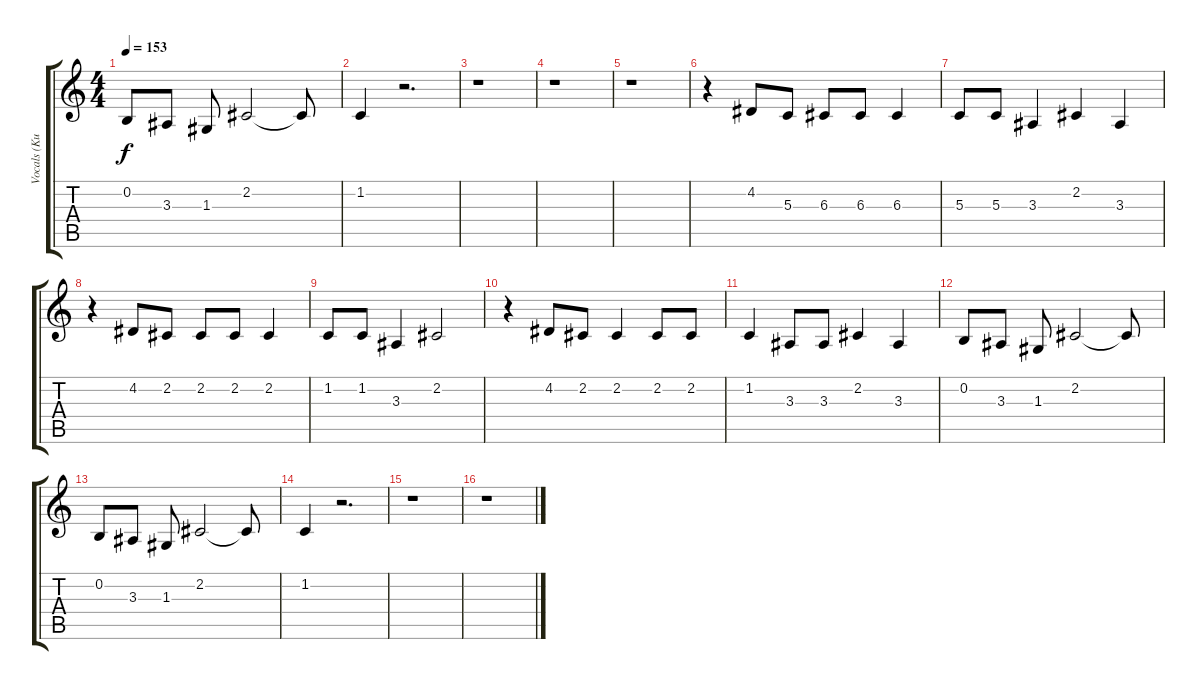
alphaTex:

\track ("Vocals (Kurt)" "Vocals (Ku") {instrument electricgrandpiano}
\staff {score tabs}
\tuning (E4 B3 G3 D3 A2 E2) {hide}
\ts (4 4)
\tempo 153
\clef g2
\ks c
0.2.8{dy f} 3.3.8 1.3.8 2.2.2 2.2{t}.8 |
1.2.4 r.2{d} |
r.1 |
r.1 |
r.1 |
r.4 4.2.8 5.3.8 6.3.8 6.3.8 6.3.4 |
5.3.8 5.3.8 3.3.4 2.2.4 3.3.4 |
r.4 4.2.8 2.2.8 2.2.8 2.2.8 2.2.4 |
1.2.8 1.2.8 3.3.4 2.2.2 |
r.4 4.2.8 2.2.8 2.2.4 2.2.8 2.2.8 |
1.2.4 3.3.8 3.3.8 2.2.4 3.3.4 |
0.2.8 3.3.8 1.3.8 2.2.2 2.2{t}.8 |
0.2.8 3.3.8 1.3.8 2.2.2 2.2{t}.8 |
1.2.4 r.2{d} |
r.1 |
r.1
